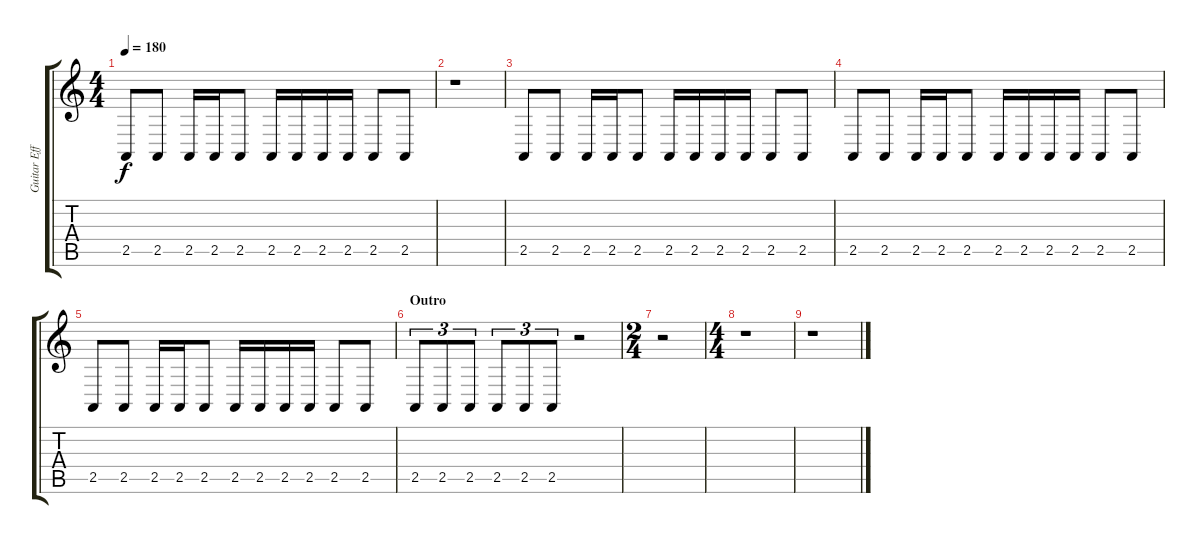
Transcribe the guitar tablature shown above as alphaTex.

\track ("Guitar Effect" "Guitar Eff") {instrument violin}
\staff {score tabs}
\tuning (D4 A3 F3 C3 G2 D2) {hide}
\ts (4 4)
\tempo 180
\clef g2
\ks c
2.5.8{dy f} 2.5.8 2.5.16 2.5.16 2.5.8 2.5.16 2.5.16 2.5.16 2.5.16 2.5.8 2.5.8 |
r.1 |
2.5.8 2.5.8 2.5.16 2.5.16 2.5.8 2.5.16 2.5.16 2.5.16 2.5.16 2.5.8 2.5.8 |
2.5.8 2.5.8 2.5.16 2.5.16 2.5.8 2.5.16 2.5.16 2.5.16 2.5.16 2.5.8 2.5.8 |
2.5.8 2.5.8 2.5.16 2.5.16 2.5.8 2.5.16 2.5.16 2.5.16 2.5.16 2.5.8 2.5.8 |
\section ("" "Outro")
2.5.8{tu (3 2)} 2.5.8{tu (3 2)} 2.5.8{tu (3 2)} 2.5.8{tu (3 2)} 2.5.8{tu (3 2)} 2.5.8{tu (3 2)} r.2 |
\ts (2 4)
r.2 |
\ts (4 4)
r.1 |
r.1
